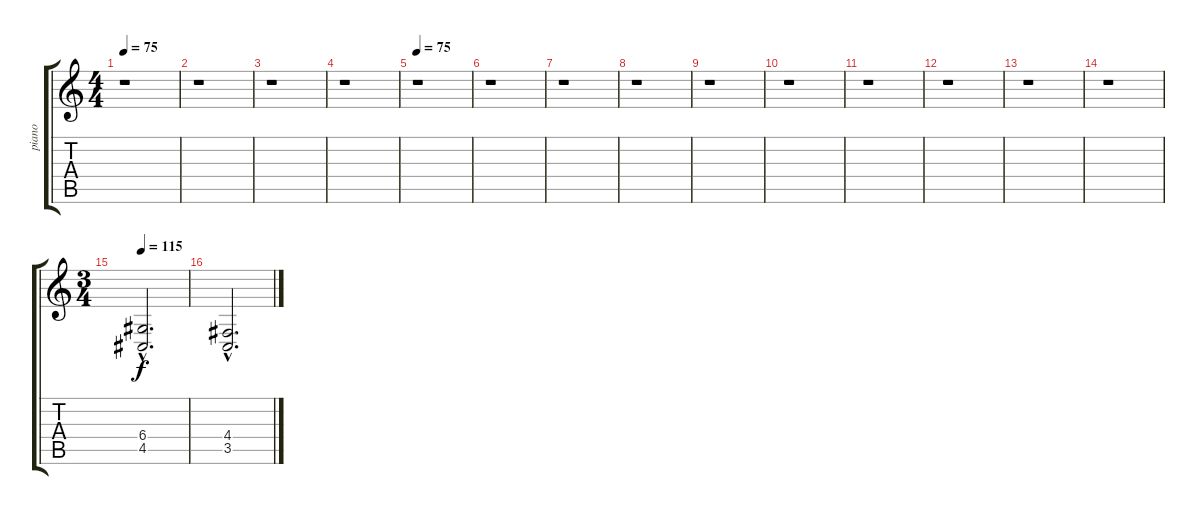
\track ("piano" "piano") {instrument acousticgrandpiano}
\staff {score tabs}
\tuning (E4 B3 G3 D3 A2 E2) {hide}
\ts (4 4)
\tempo 75
\clef g2
\ks c
r.1{dy f} |
r.1 |
r.1 |
r.1 |
\tempo 75
r.1 |
r.1 |
r.1 |
r.1 |
r.1 |
r.1 |
r.1 |
r.1 |
r.1 |
r.1 |
\ts (3 4)
\tempo 115
(6.4{hac} 4.5{hac}).2{d} |
(4.4{hac} 3.5{hac}).2{d}
